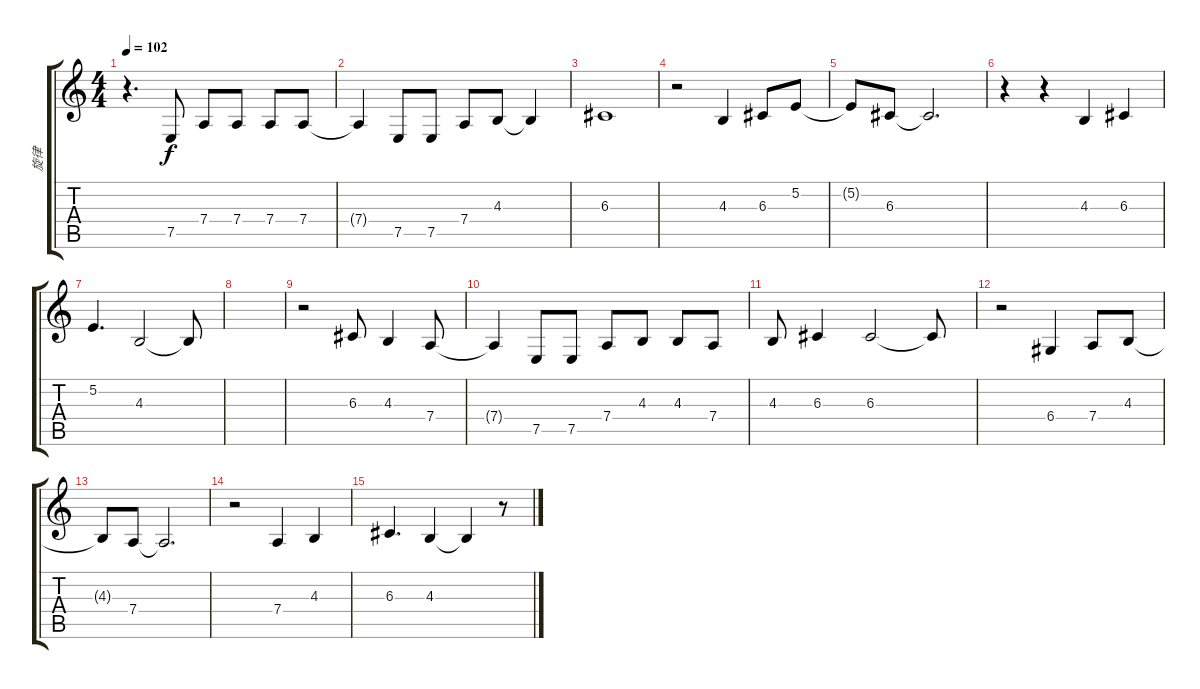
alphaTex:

\track ("旋律" "旋律") {instrument lead6voice}
\staff {score tabs}
\tuning (E4 B3 G3 D3 A2 E2) {hide}
\ts (4 4)
\tempo 102
\clef g2
\ks c
r.4{d dy f} 7.5.8 7.4.8 7.4.8 7.4.8 7.4.8 |
7.4{t}.4 7.5.8 7.5.8 7.4.8 4.3.8 4.3{t}.4 |
6.3.1 |
r.2 4.3.4 6.3.8 5.2.8 |
5.2{t}.8 6.3.8 6.3{t}.2{d} |
r.4 r.4 4.3.4 6.3.4 |
5.2.4{d} 4.3.2 4.3{t}.8 |
|
r.2 6.3.8 4.3.4 7.4.8 |
7.4{t}.4 7.5.8 7.5.8 7.4.8 4.3.8 4.3.8 7.4.8 |
4.3.8 6.3.4 6.3.2 6.3{t}.8 |
r.2 6.4.4 7.4.8 4.3.8 |
4.3{t}.8 7.4.8 7.4{t}.2{d} |
r.2 7.4.4 4.3.4 |
6.3.4{d} 4.3.4 4.3{t}.4 r.8
